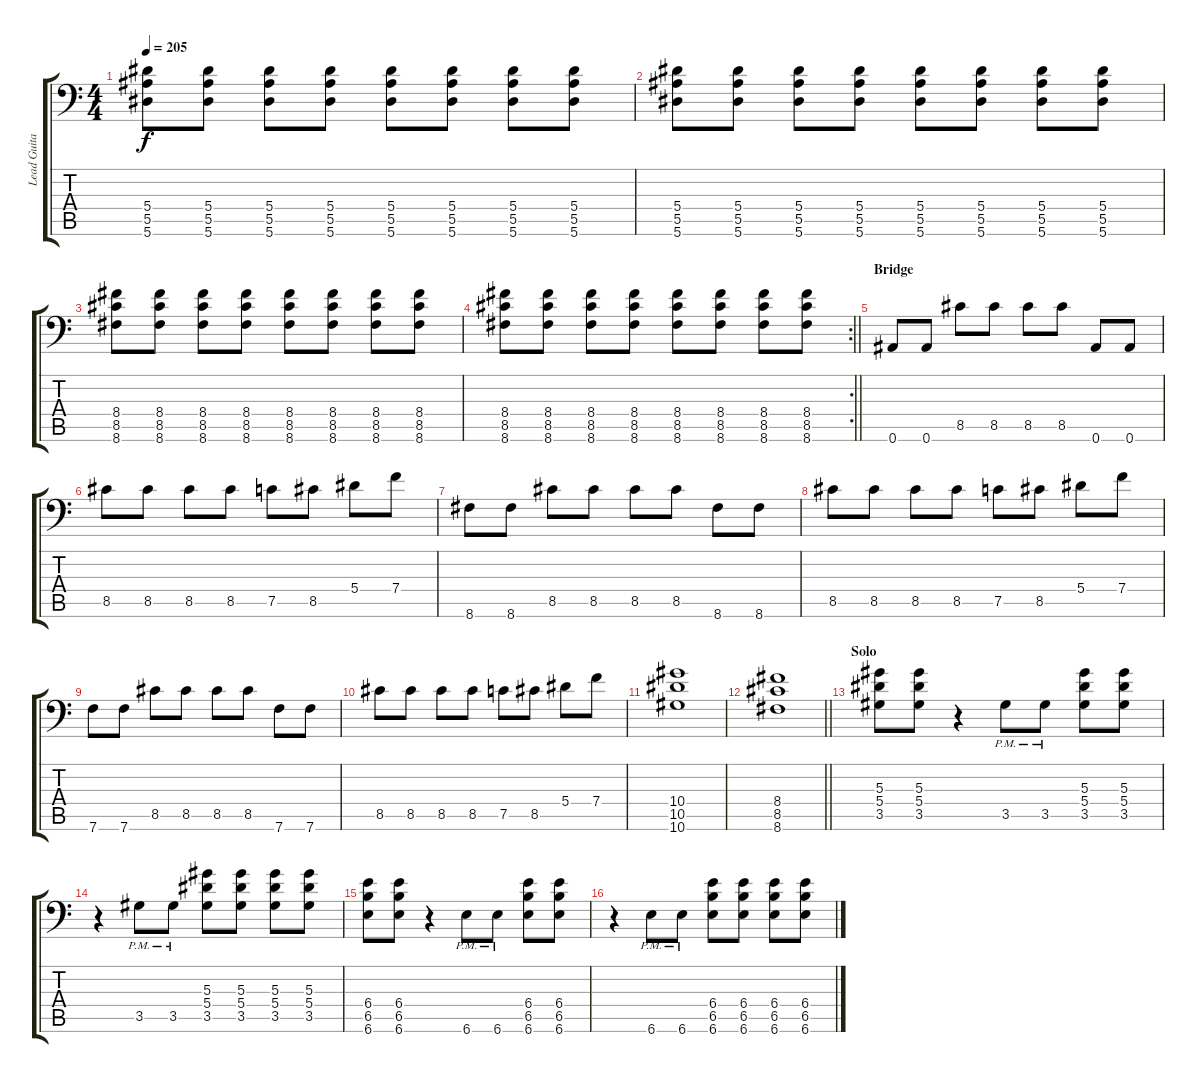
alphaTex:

\track ("Lead Guitar" "Lead Guita") {instrument distortionguitar}
\staff {score tabs}
\tuning (C4 G3 Eb3 Bb2 F2 Bb1) {hide}
\ts (4 4)
\tempo 205
\clef f4
\ks c
(5.4 5.5 5.6).8{dy f} (5.4 5.5 5.6).8 (5.4 5.5 5.6).8 (5.4 5.5 5.6).8 (5.4 5.5 5.6).8 (5.4 5.5 5.6).8 (5.4 5.5 5.6).8 (5.4 5.5 5.6).8 |
(5.4 5.5 5.6).8 (5.4 5.5 5.6).8 (5.4 5.5 5.6).8 (5.4 5.5 5.6).8 (5.4 5.5 5.6).8 (5.4 5.5 5.6).8 (5.4 5.5 5.6).8 (5.4 5.5 5.6).8 |
(8.4 8.5 8.6).8 (8.4 8.5 8.6).8 (8.4 8.5 8.6).8 (8.4 8.5 8.6).8 (8.4 8.5 8.6).8 (8.4 8.5 8.6).8 (8.4 8.5 8.6).8 (8.4 8.5 8.6).8 |
\rc 2
\barLineRight lightlight
(8.4 8.5 8.6).8 (8.4 8.5 8.6).8 (8.4 8.5 8.6).8 (8.4 8.5 8.6).8 (8.4 8.5 8.6).8 (8.4 8.5 8.6).8 (8.4 8.5 8.6).8 (8.4 8.5 8.6).8 |
\section ("" "Bridge")
0.6.8{volume 13 balance 8} 0.6.8 8.5.8 8.5.8 8.5.8 8.5.8 0.6.8 0.6.8 |
8.5.8 8.5.8 8.5.8 8.5.8 7.5.8 8.5.8 5.4.8 7.4.8 |
8.6.8{volume 13 balance 8} 8.6.8 8.5.8 8.5.8 8.5.8 8.5.8 8.6.8 8.6.8 |
8.5.8 8.5.8 8.5.8 8.5.8 7.5.8 8.5.8 5.4.8 7.4.8 |
7.6.8{volume 13 balance 8} 7.6.8 8.5.8 8.5.8 8.5.8 8.5.8 7.6.8 7.6.8 |
8.5.8 8.5.8 8.5.8 8.5.8 7.5.8 8.5.8 5.4.8 7.4.8 |
(10.4 10.5 10.6).1 |
\barLineRight lightlight
(8.4 8.5 8.6).1 |
\section ("" "Solo")
(5.3 5.4 3.5).8 (5.3 5.4 3.5).8 r.4 3.5{pm}.8 3.5{pm}.8 (5.3 5.4 3.5).8 (5.3 5.4 3.5).8 |
r.4 3.5{pm}.8 3.5{pm}.8 (5.3 5.4 3.5).8 (5.3 5.4 3.5).8 (5.3 5.4 3.5).8 (5.3 5.4 3.5).8 |
(6.4 6.5 6.6).8 (6.4 6.5 6.6).8 r.4 6.6{pm}.8 6.6{pm}.8 (6.4 6.5 6.6).8 (6.4 6.5 6.6).8 |
r.4 6.6{pm}.8 6.6{pm}.8 (6.4 6.5 6.6).8 (6.4 6.5 6.6).8 (6.4 6.5 6.6).8 (6.4 6.5 6.6).8
